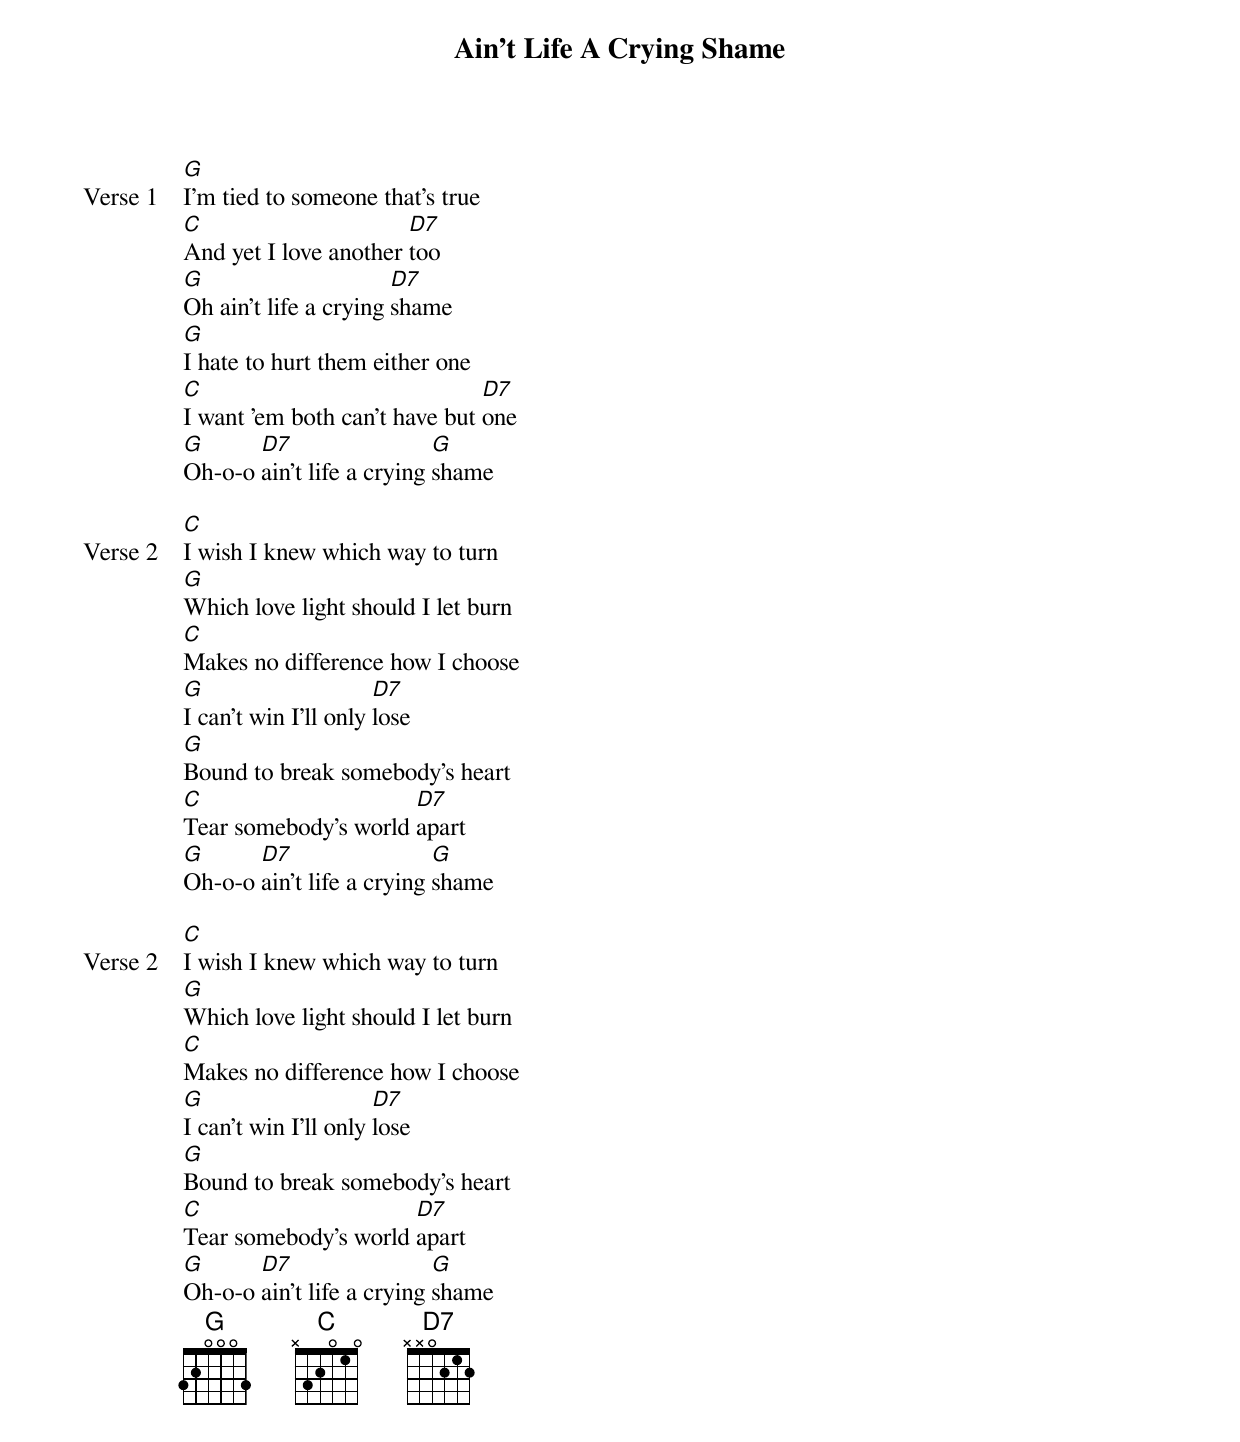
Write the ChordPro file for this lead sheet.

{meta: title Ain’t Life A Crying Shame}
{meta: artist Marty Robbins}
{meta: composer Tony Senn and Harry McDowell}
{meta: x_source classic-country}
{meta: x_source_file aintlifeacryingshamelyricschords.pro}
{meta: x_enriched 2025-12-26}

{start_of_verse: Verse 1}
[G]I'm tied to someone that's true
[C]And yet I love another [D7]too
[G]Oh ain't life a crying [D7]shame
[G]I hate to hurt them either one
[C]I want 'em both can't have but [D7]one
[G]Oh-o-o [D7]ain't life a crying [G]shame
{end_of_verse}

{start_of_verse: Verse 2}
[C]I wish I knew which way to turn
[G]Which love light should I let burn
[C]Makes no difference how I choose
[G]I can't win I'll only [D7]lose
[G]Bound to break somebody's heart
[C]Tear somebody's world [D7]apart
[G]Oh-o-o [D7]ain't life a crying [G]shame
{end_of_verse}

{start_of_verse: Verse 2}
[C]I wish I knew which way to turn
[G]Which love light should I let burn
[C]Makes no difference how I choose
[G]I can't win I'll only [D7]lose
[G]Bound to break somebody's heart
[C]Tear somebody's world [D7]apart
[G]Oh-o-o [D7]ain't life a crying [G]shame
{end_of_verse}
